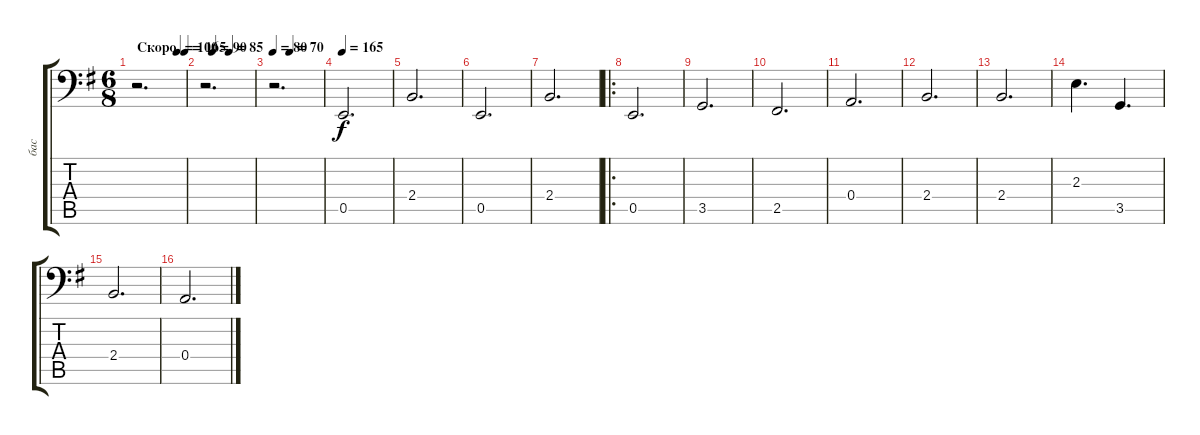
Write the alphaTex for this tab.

\track ("бас" "бас") {instrument acousticbass}
\staff {score tabs}
\tuning (C3 G2 D2 A1 E1 B0) {hide}
\ts (6 8)
\tempo (165 "Скоро")
\tempo (100 0.8333333333333334)
\tempo (165 "Скоро")
\clef f4
\ks eminor
r.2{d dy f instrument acousticbass} |
\tempo (90 0.16666666666666666)
\tempo (85 0.5)
r.2{d} |
\tempo 80
\tempo (70 0.3333333333333333)
r.2{d} |
\tempo 165
0.5.2{d} |
2.4.2{d} |
0.5.2{d} |
2.4.2{d} |
\ro
0.5.2{d} |
3.5.2{d} |
2.5.2{d} |
0.4.2{d} |
2.4.2{d} |
2.4.2{d} |
2.3.4{d} 3.5.4{d} |
2.4.2{d} |
0.4.2{d}
